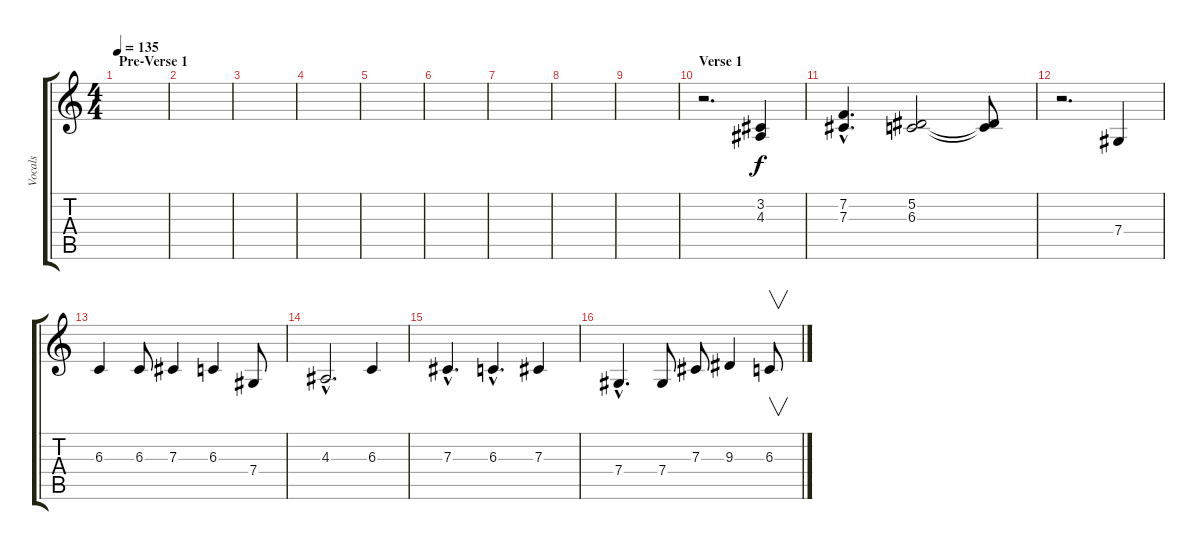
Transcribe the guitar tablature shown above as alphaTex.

\track ("Vocals" "Vocals") {instrument oboe}
\staff {score tabs}
\tuning (Eb4 Bb3 Gb3 Db3 Ab2 Eb2) {hide}
\ts (4 4)
\section ("" "Pre-Verse 1")
\tempo 135
\clef g2
\ks c
|
|
|
|
|
|
|
|
|
\section ("" "Verse 1")
r.2{d} (3.2 4.3).4 |
(7.2{hac} 7.3{hac}).4{d} (5.2 6.3).2 (5.2{t} 6.3{t}).8 |
r.2{d} 7.4.4 |
6.3.4 6.3.8 7.3.4 6.3.4 7.4.8 |
4.3{hac}.2{d} 6.3.4 |
7.3{hac}.4{d} 6.3{hac}.4{d} 7.3.4 |
7.4{hac}.4{d} 7.4.8 7.3.8 9.3.4 6.3.8{v}
